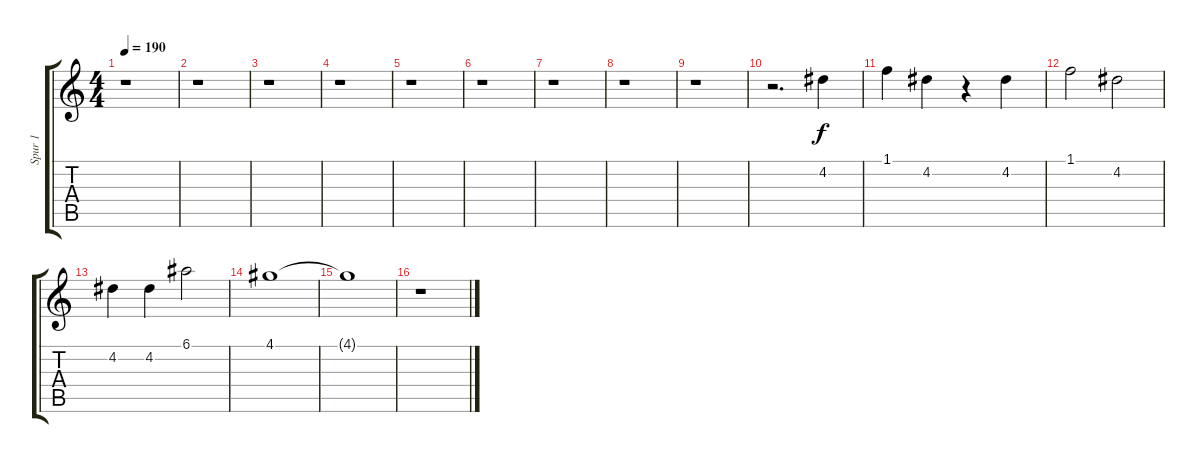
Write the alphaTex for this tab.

\track ("Spur 1" "Spur 1") {instrument electricguitarmuted}
\staff {score tabs}
\tuning (E4 B3 G3 D3 A2 E2) {hide}
\ts (4 4)
\tempo 190
\clef g2
\ks c
r.1{dy f} |
r.1 |
r.1 |
r.1 |
r.1 |
r.1 |
r.1 |
r.1 |
r.1 |
r.2{d} 4.2.4 |
1.1.4 4.2.4 r.4 4.2.4 |
1.1.2 4.2.2 |
4.2.4 4.2.4 6.1.2 |
4.1.1 |
4.1{t}.1 |
r.1
